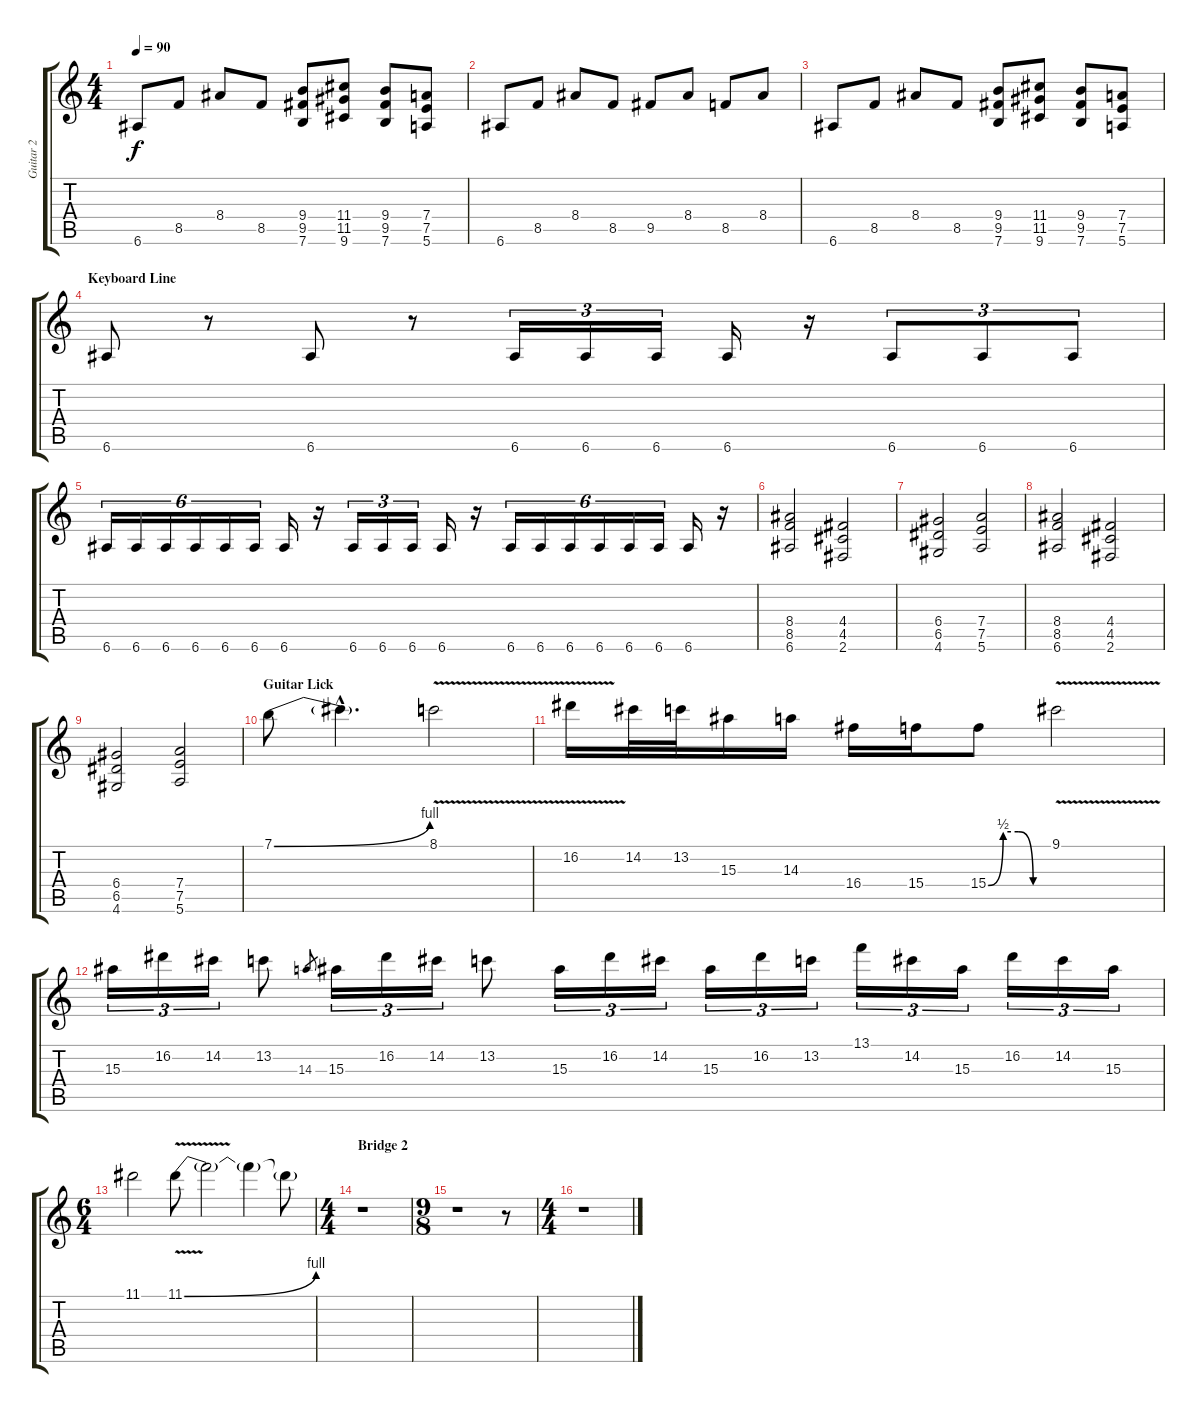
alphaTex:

\track ("Guitar 2" "Guitar 2") {instrument distortionguitar}
\staff {score tabs}
\tuning (E4 B3 G3 D3 A2 E2) {hide}
\ts (4 4)
\tempo 90
\clef g2
\ks c
6.6.8{dy f} 8.5.8 8.4.8 8.5.8 (9.4 9.5 7.6).8 (11.4 11.5 9.6).8 (9.4 9.5 7.6).8 (7.4 7.5 5.6).8 |
6.6.8 8.5.8 8.4.8 8.5.8 9.5.8 8.4.8 8.5.8 8.4.8 |
6.6.8 8.5.8 8.4.8 8.5.8 (9.4 9.5 7.6).8 (11.4 11.5 9.6).8 (9.4 9.5 7.6).8 (7.4 7.5 5.6).8 |
\section ("" "Keyboard Line")
6.6.8{volume 12} r.8 6.6.8 r.8 6.6.16{tu (3 2)} 6.6.16{tu (3 2)} 6.6.16{tu (3 2)} 6.6.16 r.16 6.6.8{tu (3 2)} 6.6.8{tu (3 2)} 6.6.8{tu (3 2)} |
6.6.16{tu (6 4)} 6.6.16{tu (6 4)} 6.6.16{tu (6 4)} 6.6.16{tu (6 4)} 6.6.16{tu (6 4)} 6.6.16{tu (6 4)} 6.6.16 r.16 6.6.16{tu (3 2)} 6.6.16{tu (3 2)} 6.6.16{tu (3 2)} 6.6.16 r.16 6.6.16{tu (6 4)} 6.6.16{tu (6 4)} 6.6.16{tu (6 4)} 6.6.16{tu (6 4)} 6.6.16{tu (6 4)} 6.6.16{tu (6 4)} 6.6.16 r.16 |
(8.4 8.5 6.6).2 (4.4 4.5 2.6).2 |
(6.4 6.5 4.6).2 (7.4 7.5 5.6).2 |
(8.4 8.5 6.6).2 (4.4 4.5 2.6).2 |
(6.4 6.5 4.6).2 (7.4 7.5 5.6).2 |
\section ("" "Guitar Lick")
7.1{be (bend 0 0 60 4)}.8{volume 16} 7.1{hac t}.4{d} 8.1{v}.2 |
16.2{v}.16 14.2.32 13.2.32 15.3.16 14.3.16 16.4.16 15.4.16 15.4{be (custom 0 0 15 2 30 2 45 0 60 0)}.8 9.1{v}.2 |
15.3.16{tu (3 2)} 16.2.16{tu (3 2)} 14.2.16{tu (3 2)} 13.2.8 14.3.8{gr} 15.3.16{tu (3 2)} 16.2.16{tu (3 2)} 14.2.16{tu (3 2)} 13.2.8 15.3.16{tu (3 2)} 16.2.16{tu (3 2)} 14.2.16{tu (3 2)} 15.3.16{tu (3 2)} 16.2.16{tu (3 2)} 13.2.16{tu (3 2)} 13.1.16{tu (3 2)} 14.2.16{tu (3 2)} 15.3.16{tu (3 2)} 16.2.16{tu (3 2)} 14.2.16{tu (3 2)} 15.3.16{tu (3 2)} |
\ts (6 4)
11.1.2 11.1{be (bend 0 0 60 4) v}.8 11.1{t}.2 11.1{t}.4 11.1{t}.8 |
\ts (4 4)
\section ("" "Bridge 2")
r.1 |
\ts (9 8)
r.1 r.8 |
\ts (4 4)
r.1
